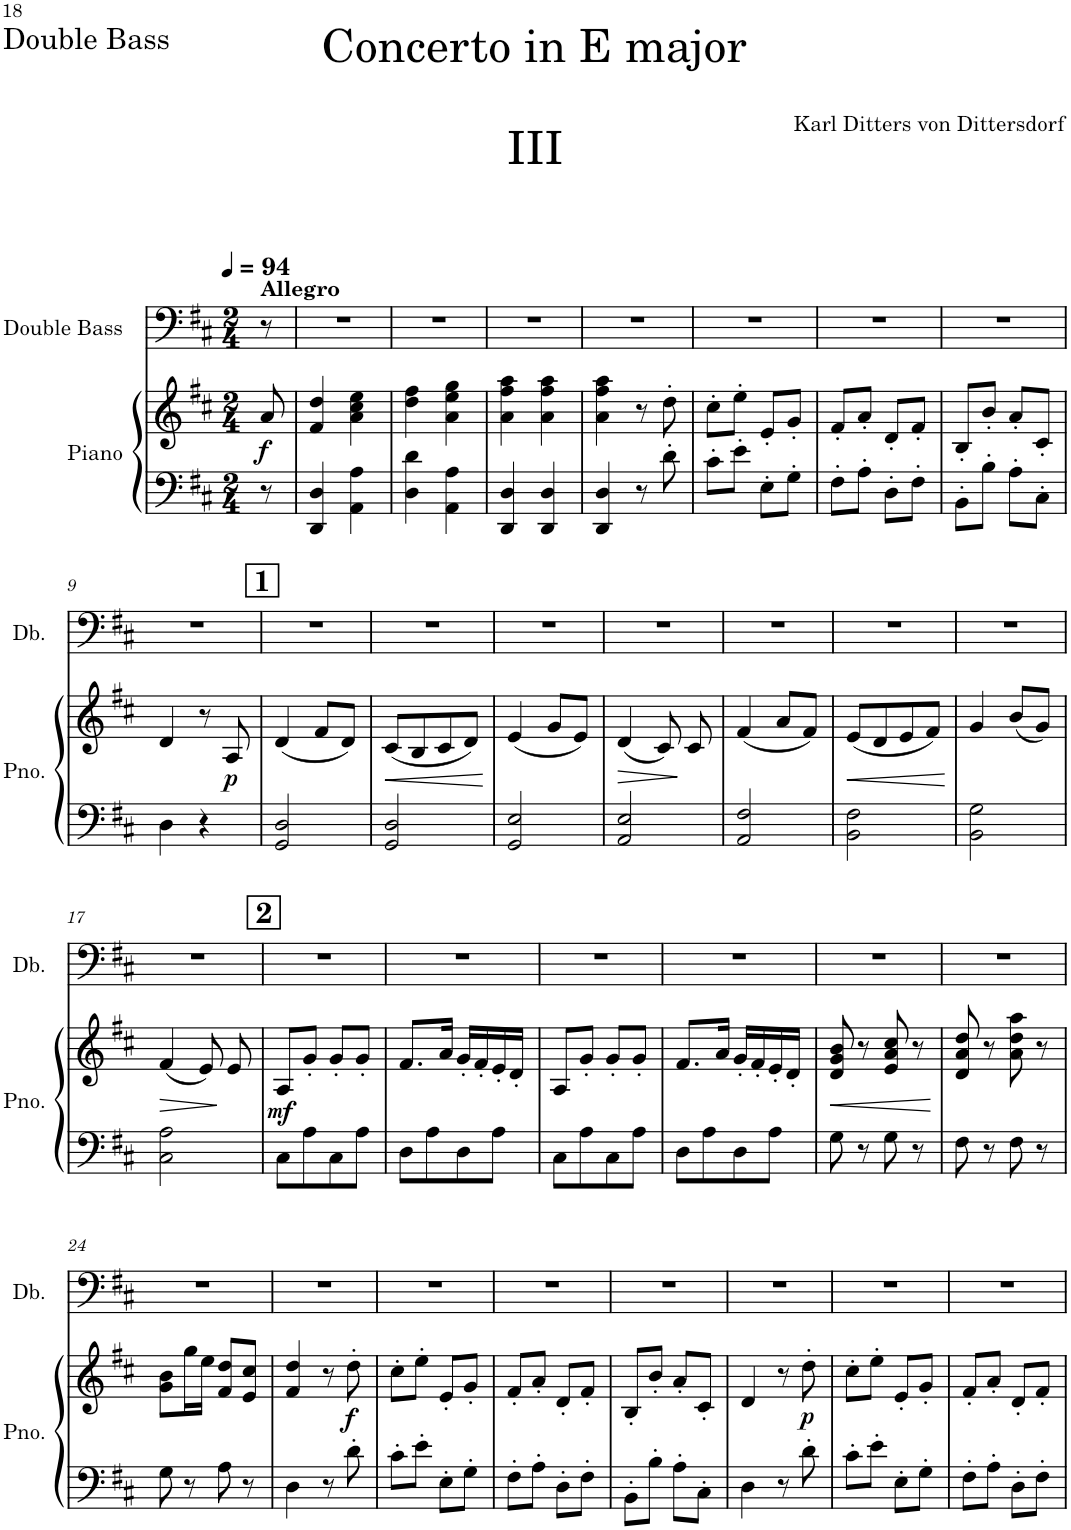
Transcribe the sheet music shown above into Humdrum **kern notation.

**kern	**kern	**dynam	**kern
*part2	*part2	*part2	*part1
*staff3	*staff2	*staff2/3	*staff1
*I"Piano	*	*	*I"Double Bass
*I'Pno.	*	*	*I'Db.
!!LO:PB:g=z
*clefF4	*clefG2	*	*clefF4
*	*	*	*Trd7c12
*k[f#c#]	*k[f#c#]	*	*k[f#c#]
*M2/4	*M2/4	*	*M2/4
*MM94	*MM94	*	*MM94
=1	=1	=1	=1
!	!	!	!LO:TX:a:B:t=Allegro
!	!	!LO:DY:b	!
8r	8a/	f	8r
=2	=2	=2	=2
4DD/ 4D/	4f#/ 4dd/	.	2r
4AA\ 4A\	4a\ 4cc#\ 4ee\	.	.
=3	=3	=3	=3
4D\ 4d\	4dd\ 4ff#\	.	2r
4AA\ 4A\	4a\ 4ee\ 4gg\	.	.
=4	=4	=4	=4
4DD/ 4D/	4a\ 4ff#\ 4aa\	.	2r
4DD/ 4D/	4a\ 4ff#\ 4aa\	.	.
=5	=5	=5	=5
4DD/ 4D/	4a\ 4ff#\ 4aa\	.	2r
8r	8r	.	.
8d'\	8dd'\	.	.
=6	=6	=6	=6
8c#'\L	8cc#'\L	.	2r
8e'\J	8ee'\J	.	.
8E'\L	8e'/L	.	.
8G'\J	8g'/J	.	.
=7	=7	=7	=7
8F#'\L	8f#'/L	.	2r
8A'\J	8a'/J	.	.
8D'\L	8d'/L	.	.
8F#'\J	8f#'/J	.	.
=8	=8	=8	=8
8BB'\L	8B'/L	.	2r
8B'\J	8b'/J	.	.
8A'\L	8a'/L	.	.
8C#'\J	8c#'/J	.	.
!!LO:LB:g=z
=9	=9	=9	=9
4D\	4d/	.	2r
4r	8r	.	.
!	!	!LO:DY:b	!
.	8A/	p	.
!!LO:REH:place=s1:a:B:cj:fs=14:t=1
=10	=10	=10	=10
2GG/ 2D/	(4d/	.	2r
.	8f#/L	.	.
.	8d/J)	.	.
=11	=11	=11	=11
!	!	!LO:HP:b	!
2GG/ 2D/	(8c#/L	<	2r
.	8B/	.	.
.	8c#/	.	.
.	8d/J)	.	.
.	.	[	.
=12	=12	=12	=12
2GG/ 2E/	(4e/	.	2r
.	8g/L	.	.
.	8e/J)	.	.
=13	=13	=13	=13
!	!	!LO:HP:b	!
2AA/ 2E/	(4d/	>	2r
.	8c#/)	.	.
.	8c#/	]	.
=14	=14	=14	=14
2AA/ 2F#/	(4f#/	.	2r
.	8a/L	.	.
.	8f#/J)	.	.
=15	=15	=15	=15
!	!	!LO:HP:b	!
2BB\ 2F#\	(8e/L	<	2r
.	8d/	.	.
.	8e/	.	.
.	8f#/J)	.	.
.	.	[	.
=16	=16	=16	=16
2BB\ 2G\	4g/	.	2r
.	(8b/L	.	.
.	8g/J)	.	.
!!LO:LB:g=z
=17	=17	=17	=17
!	!	!LO:HP:b	!
2C#\ 2A\	(4f#/	>	2r
.	8e/)	.	.
.	8e/	]	.
!!LO:REH:place=s1:a:B:cj:fs=14:t=2
=18	=18	=18	=18
!	!	!LO:DY:b	!
8C#\L	8A/L	mf	2r
8A\	8g'/J	.	.
8C#\	8g'/L	.	.
8A\J	8g'/J	.	.
=19	=19	=19	=19
8D\L	8.f#/L	.	2r
8A\	.	.	.
.	16a/Jk	.	.
8D\	16g'/LL	.	.
.	16f#'/	.	.
8A\J	16e'/	.	.
.	16d'/JJ	.	.
=20	=20	=20	=20
8C#\L	8A/L	.	2r
8A\	8g'/J	.	.
8C#\	8g'/L	.	.
8A\J	8g'/J	.	.
=21	=21	=21	=21
8D\L	8.f#/L	.	2r
8A\	.	.	.
.	16a/Jk	.	.
8D\	16g'/LL	.	.
.	16f#'/	.	.
8A\J	16e'/	.	.
.	16d'/JJ	.	.
=22	=22	=22	=22
!	!	!LO:HP:b	!
8G\	8d/ 8g/ 8b/	<	2r
8r	8r	.	.
8G\	8e/ 8a/ 8cc#/	.	.
8r	8r	.	.
.	.	[	.
=23	=23	=23	=23
8F#\	8d/ 8a/ 8dd/	.	2r
8r	8r	.	.
8F#\	8a\ 8dd\ 8aa\	.	.
8r	8r	.	.
!!LO:LB:g=z
=24	=24	=24	=24
8G\	8g\ 8b\L	.	2r
8r	16gg\L	.	.
.	16ee\JJ	.	.
8A\	8f#/ 8dd/L	.	.
8r	8e/ 8cc#/J	.	.
=25	=25	=25	=25
4D\	4f#/ 4dd/	.	2r
8r	8r	.	.
!	!	!LO:DY:b	!
8d'\	8dd'\	f	.
=26	=26	=26	=26
8c#'\L	8cc#'\L	.	2r
8e'\J	8ee'\J	.	.
8E'\L	8e'/L	.	.
8G'\J	8g'/J	.	.
=27	=27	=27	=27
8F#'\L	8f#'/L	.	2r
8A'\J	8a'/J	.	.
8D'\L	8d'/L	.	.
8F#'\J	8f#'/J	.	.
=28	=28	=28	=28
8BB'\L	8B'/L	.	2r
8B'\J	8b'/J	.	.
8A'\L	8a'/L	.	.
8C#'\J	8c#'/J	.	.
=29	=29	=29	=29
4D\	4d/	.	2r
8r	8r	.	.
!	!	!LO:DY:b	!
8d'\	8dd'\	p	.
=30	=30	=30	=30
8c#'\L	8cc#'\L	.	2r
8e'\J	8ee'\J	.	.
8E'\L	8e'/L	.	.
8G'\J	8g'/J	.	.
=31	=31	=31	=31
8F#'\L	8f#'/L	.	2r
8A'\J	8a'/J	.	.
8D'\L	8d'/L	.	.
8F#'\J	8f#'/J	.	.
=	=	=	=
*-	*-	*-	*-
